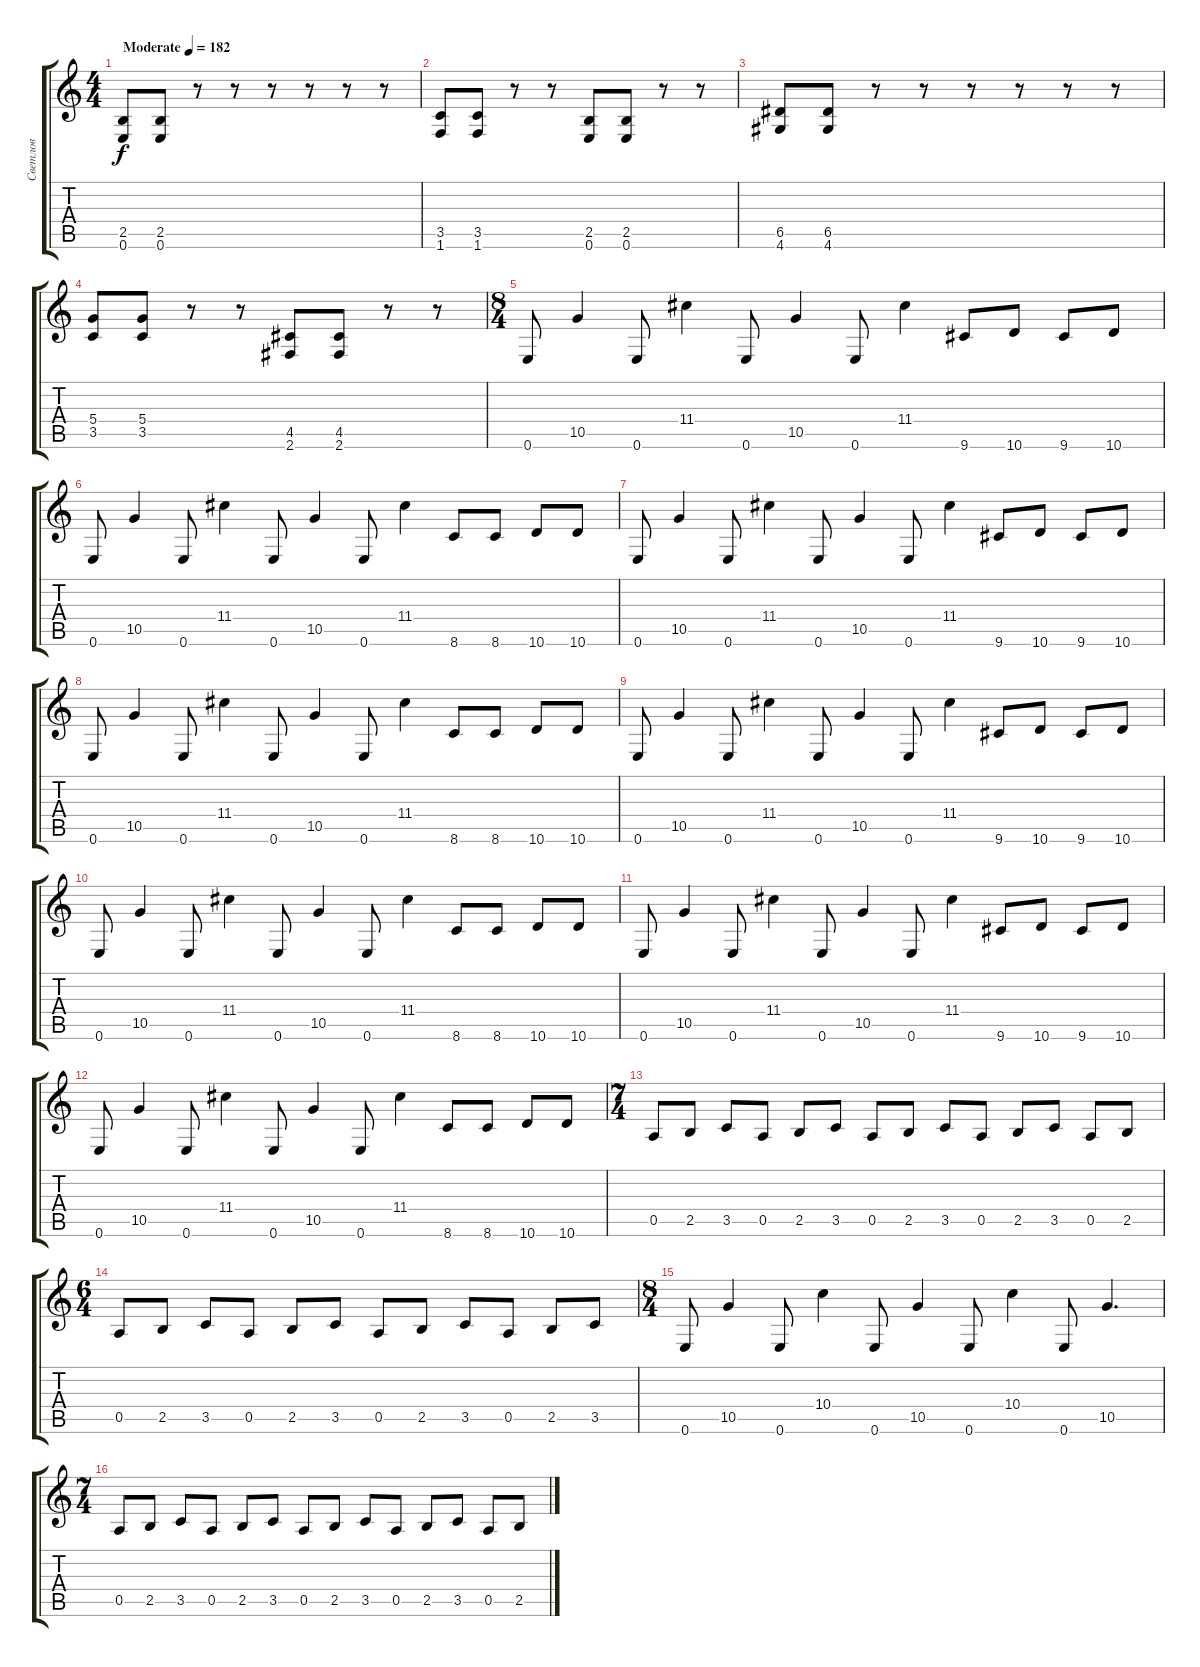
\track ("Светлов" "Светлов") {instrument distortionguitar}
\staff {score tabs}
\tuning (E4 B3 G3 D3 A2 E2) {hide}
\ts (4 4)
\tempo (182 "Moderate")
\clef g2
\ks c
(2.5 0.6).8{dy f instrument distortionguitar} (2.5 0.6).8 r.8 r.8 r.8 r.8 r.8 r.8 |
(3.5 1.6).8 (3.5 1.6).8 r.8 r.8 (2.5 0.6).8 (2.5 0.6).8 r.8 r.8 |
(6.5 4.6).8 (6.5 4.6).8 r.8 r.8 r.8 r.8 r.8 r.8 |
(5.4 3.5).8 (5.4 3.5).8 r.8 r.8 (4.5 2.6).8 (4.5 2.6).8 r.8 r.8 |
\ts (8 4)
0.6.8 10.5.4 0.6.8 11.4.4 0.6.8 10.5.4 0.6.8 11.4.4 9.6.8 10.6.8 9.6.8 10.6.8 |
0.6.8 10.5.4 0.6.8 11.4.4 0.6.8 10.5.4 0.6.8 11.4.4 8.6.8 8.6.8 10.6.8 10.6.8 |
0.6.8 10.5.4 0.6.8 11.4.4 0.6.8 10.5.4 0.6.8 11.4.4 9.6.8 10.6.8 9.6.8 10.6.8 |
0.6.8 10.5.4 0.6.8 11.4.4 0.6.8 10.5.4 0.6.8 11.4.4 8.6.8 8.6.8 10.6.8 10.6.8 |
0.6.8 10.5.4 0.6.8 11.4.4 0.6.8 10.5.4 0.6.8 11.4.4 9.6.8 10.6.8 9.6.8 10.6.8 |
0.6.8 10.5.4 0.6.8 11.4.4 0.6.8 10.5.4 0.6.8 11.4.4 8.6.8 8.6.8 10.6.8 10.6.8 |
0.6.8 10.5.4 0.6.8 11.4.4 0.6.8 10.5.4 0.6.8 11.4.4 9.6.8 10.6.8 9.6.8 10.6.8 |
0.6.8 10.5.4 0.6.8 11.4.4 0.6.8 10.5.4 0.6.8 11.4.4 8.6.8 8.6.8 10.6.8 10.6.8 |
\ts (7 4)
0.5.8 2.5.8 3.5.8 0.5.8 2.5.8 3.5.8 0.5.8 2.5.8 3.5.8 0.5.8 2.5.8 3.5.8 0.5.8 2.5.8 |
\ts (6 4)
0.5.8 2.5.8 3.5.8 0.5.8 2.5.8 3.5.8 0.5.8 2.5.8 3.5.8 0.5.8 2.5.8 3.5.8 |
\ts (8 4)
0.6.8 10.5.4 0.6.8 10.4.4 0.6.8 10.5.4 0.6.8 10.4.4 0.6.8 10.5.4{d} |
\ts (7 4)
0.5.8 2.5.8 3.5.8 0.5.8 2.5.8 3.5.8 0.5.8 2.5.8 3.5.8 0.5.8 2.5.8 3.5.8 0.5.8 2.5.8
